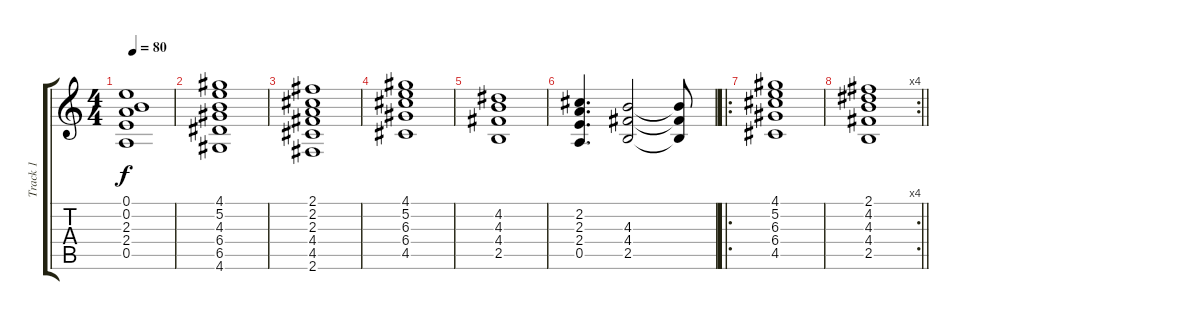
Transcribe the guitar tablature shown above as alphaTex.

\track ("Track 1" "Track 1") {instrument acousticguitarsteel}
\staff {score tabs}
\tuning (E4 B3 G3 D3 A2 E2) {hide}
\ts (4 4)
\tempo 80
\clef g2
\ks c
(0.1 0.2 2.3 2.4 0.5).1{dy f} |
(4.1 5.2 4.3 6.4 6.5 4.6).1 |
(2.1 2.2 2.3 4.4 4.5 2.6).1 |
(4.1 5.2 6.3 6.4 4.5).1 |
(4.2 4.3 4.4 2.5).1 |
(2.2 2.3 2.4 0.5).4{d} (4.3 4.4 2.5).2 (4.3{t} 4.4{t} 2.5{t}).8 |
\ro
(4.1 5.2 6.3 6.4 4.5).1 |
\rc 4
\barLineRight lightlight
(2.1 4.2 4.3 4.4 2.5).1
